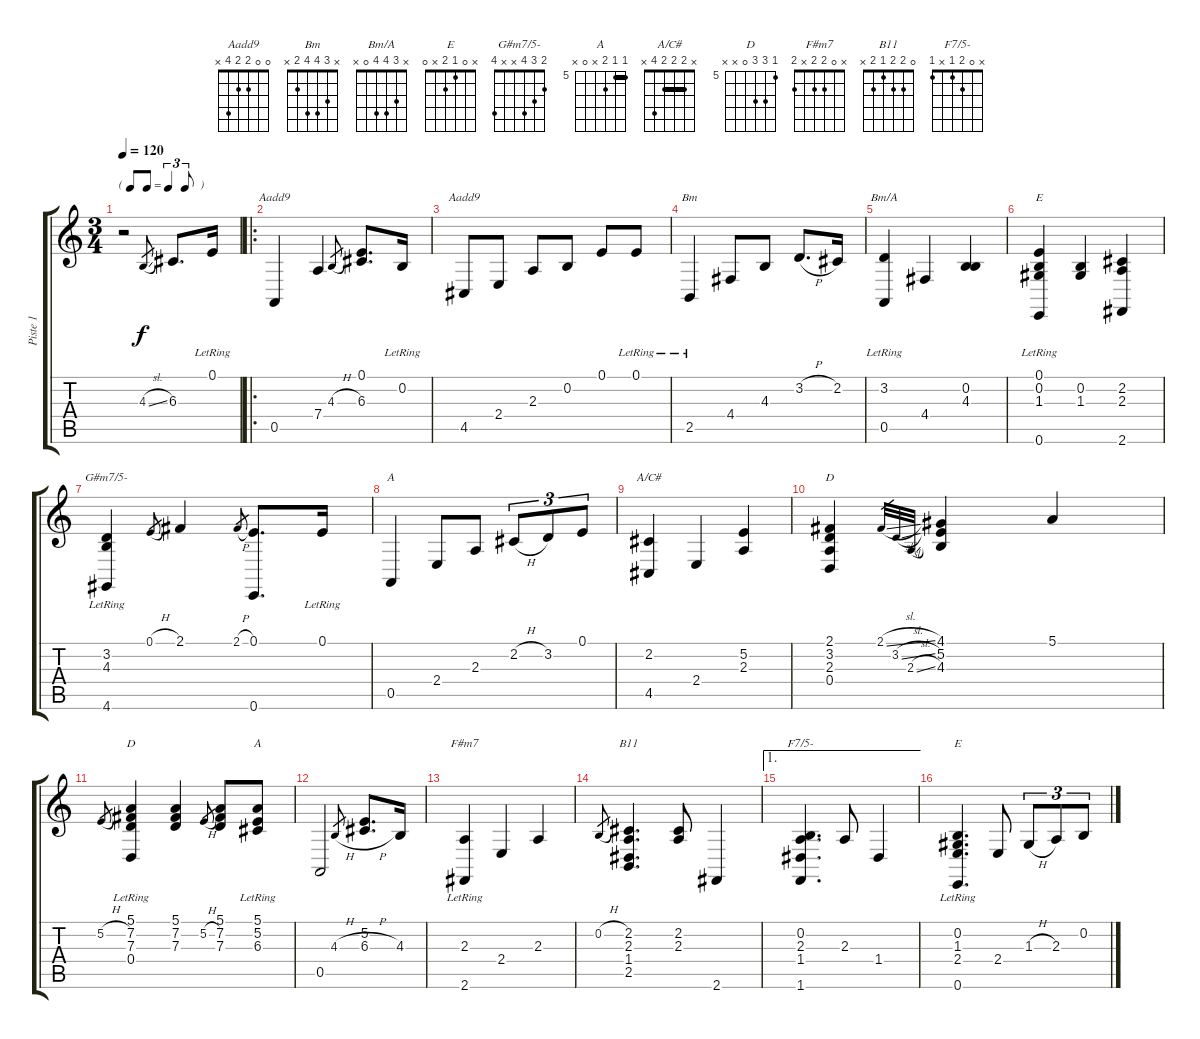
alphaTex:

\track ("Piste 1" "Piste 1") {instrument acousticgrandpiano}
\staff {score tabs}
\tuning (E4 B3 G3 D3 A2 E2) {hide}
\chord ("Aadd9" 0 0 6 7 0 x) {firstfret 4}
\chord ("Aadd9" 0 0 2 2 4 x)
\chord ("Bm" x 3 4 4 2 x)
\chord ("Bm/A" x 3 4 4 0 x)
\chord ("E" 0 0 1 x x 0)
\chord ("G#m7/5-" 2 3 4 x x 4)
\chord ("A" 0 2 2 2 0 x)
\chord ("A/C#" x 2 2 2 4 x) {barre 2}
\chord ("D" 2 3 2 0 x x) {barre 2}
\chord ("D" 5 7 7 0 x x) {firstfret 5}
\chord ("A" 5 5 6 x 0 x) {firstfret 5 barre 5}
\chord ("F#m7" x 0 2 2 x 2)
\chord ("B11" 0 2 2 1 2 x)
\chord ("F7/5-" x 0 2 1 x 1)
\chord ("E" x 0 1 2 x 0)
\ts (3 4)
\tf triplet8th
\tempo 120
\clef g2
\ks c
r.2{dy f instrument acousticgrandpiano} 4.3{sl}.8{gr} 6.3.8{d} 0.1{lr}.16 |
\ro
0.5.4{ch "Aadd9"} 7.4.4 4.3{h}.8{gr} (0.1 6.3).8{d} 0.2{lr}.16 |
4.5.8{ch "Aadd9"} 2.4.8 2.3.8 0.2.8 0.1.8 0.1{lr}.8 |
2.5{lr}.4{ch "Bm"} 4.4.8 4.3.8 3.2{h}.8{d} 2.2.16 |
(3.2 0.5{lr}).4{ch "Bm/A"} 4.4.4 (0.2 4.3).4 |
(0.1 0.2 1.3 0.6{lr}).4{ch "E"} (0.2 1.3).4 (2.2 2.3 2.6).4 |
(3.2 4.3 4.6{lr}).4{ch "G#m7/5-"} 0.1{h}.8{gr} 2.1.4 2.1{h}.8{gr} (0.1 0.6).8{d} 0.1{lr}.16 |
0.5.4{ch "A"} 2.4.8 2.3.8 2.2{h}.8{tu (3 2)} 3.2.8{tu (3 2)} 0.1.8{tu (3 2)} |
(2.2 4.5).4{ch "A/C#"} 2.4.4 (5.2 2.3).4 |
(2.1 3.2 2.3 0.4).4{ch "D"} 2.1{sl}.32{gr} 3.2{sl}.32{gr} 2.3{sl}.32{gr} (4.1 5.2 4.3).4 5.1.4 |
5.2{h}.8{gr} (5.1 7.2 7.3 0.4{lr}).4{ch "D"} (5.1 7.2 7.3).4 5.2{h}.8{gr} (5.1 7.2 7.3).8 (5.1{lr} 5.2{lr} 6.3{lr}).8{ch "A"} |
0.5.2 4.3{h}.8{gr} (5.2 6.3{h}).8{d} 4.3.16 |
(2.3 2.6{lr}).4{ch "F#m7"} 2.4.4 2.3.4 |
0.2{h}.8{gr} (2.2 2.3 1.4 2.5).4{d ch "B11"} (2.2 2.3).8 2.6.4 |
\ae 1
(0.2 2.3 1.4 1.6).4{d ch "F7/5-"} 2.3.8 1.4.4 |
(0.2 1.3 2.4 0.6{lr}).4{d ch "E"} 2.4.8 1.3{h}.8{tu (3 2)} 2.3.8{tu (3 2)} 0.2.8{tu (3 2)}
